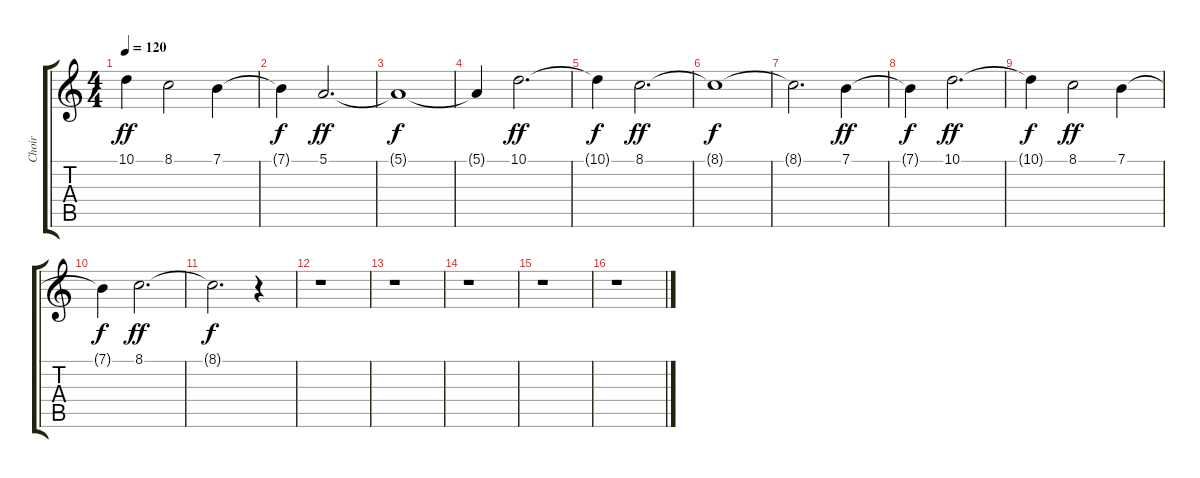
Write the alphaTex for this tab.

\track ("Choir" "Choir") {instrument choiraahs}
\staff {score tabs}
\tuning (E4 B3 G3 D3 A2 D2) {hide}
\ts (4 4)
\tempo 120
\clef g2
\ks c
10.1.4{dy ff} 8.1.2 7.1.4 |
7.1{t}.4{dy f} 5.1.2{d dy ff} |
5.1{t}.1{dy f} |
5.1{t}.4 10.1.2{d dy ff} |
10.1{t}.4{dy f} 8.1.2{d dy ff} |
8.1{t}.1{dy f} |
8.1{t}.2{d} 7.1.4{dy ff} |
7.1{t}.4{dy f} 10.1.2{d dy ff} |
10.1{t}.4{dy f} 8.1.2{dy ff} 7.1.4 |
7.1{t}.4{dy f} 8.1.2{d dy ff} |
8.1{t}.2{d dy f} r.4 |
r.1 |
r.1 |
r.1 |
r.1 |
r.1
